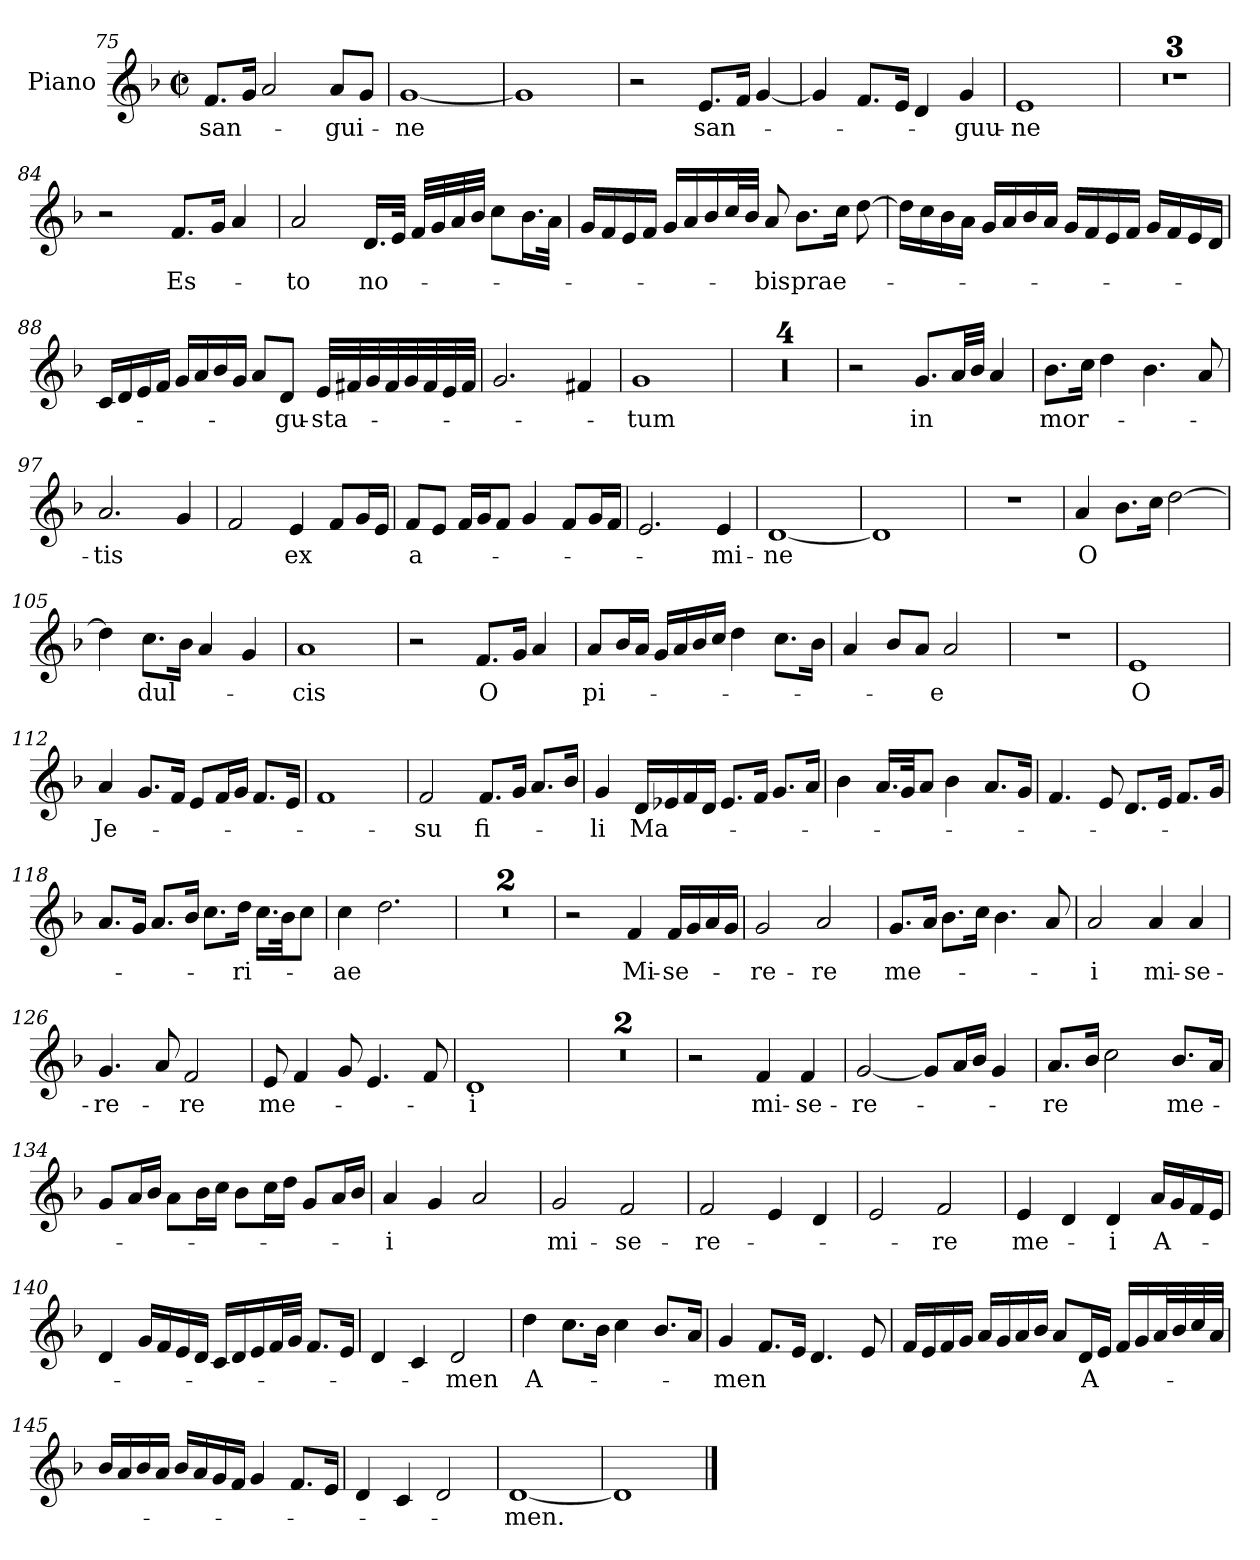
**kern	**text
*part1	*part1
*staff1	*staff1
*I"Piano	*
*I'Pno.	*
*clefG2	*
*k[b-]	*
*M2/2	*
*met(c|)	*
=75	=75
!	!LO:LY:b
8.f/L	san-
16g/Jk	.
2a/	.
!	!LO:LY:b
8a/L	gui-
8g/J	.
=76	=76
!	!LO:LY:b
[1g	ne
!!LO:LB:g=z
=77	=77
1g]	.
=78	=78
2r	.
!	!LO:LY:b
8.e/L	san-
16f/Jk	.
[4g/	.
=79	=79
4g/]	.
8.f/L	.
16e/Jk	.
4d/	.
!	!LO:LY:b
4g/	guu-
=80	=80
!	!LO:LY:b
1e	-ne
=81	=81
1r	.
=82	=82
1r	.
=83	=83
1r	.
=84	=84
2r	.
!	!LO:LY:b
8.f/L	Es-
16g/Jk	.
4a/	.
=85	=85
!	!LO:LY:b
2a/	to
!	!LO:LY:b
16.d/LL	no-
32e/JJk	.
32f/LLL	.
32g/	.
32a/	.
32b-/JJJ	.
8cc\L	.
16.b-\L	.
32a\JJk	.
!!LO:LB:g=z
=86	=86
16g/LL	.
16f/	.
16e/	.
16f/JJ	.
16g/LL	.
16a/	.
16b-/	.
32cc/L	.
32b-/JJJ	.
!	!LO:LY:b
8a/	bis
!	!LO:LY:b
8.b-\L	prae-
16cc\Jk	.
[8dd\	.
=87	=87
16dd\LL]	.
16cc\	.
16b-\	.
16a\JJ	.
16g/LL	.
16a/	.
16b-/	.
16a/JJ	.
16g/LL	.
16f/	.
16e/	.
16f/JJ	.
16g/LL	.
16f/	.
16e/	.
16d/JJ	.
!!LO:LB:g=z
=88	=88
16c/LL	.
16d/	.
16e/	.
16f/JJ	.
16g/LL	.
16a/	.
16b-/	.
16g/JJ	.
8a/L	.
!	!LO:LY:b
8d/J	gu-
!	!LO:LY:b
32e/LLL	-sta-
32f#X/	.
32g/	.
32f#/	.
32g/	.
32f#/	.
32e/	.
32f#/JJJ	.
=89	=89
2.g/	.
4f#X/	.
=90	=90
!	!LO:LY:b
1g	tum
=91	=91
1r	.
=92	=92
1r	.
=93	=93
1r	.
=94	=94
1r	.
=95	=95
2r	.
!	!LO:LY:b
8.g/L	in
32a/LL	.
32b-/JJJ	.
4a/	.
=96	=96
!	!LO:LY:b
8.b-\L	mor-
16cc\Jk	.
4dd\	.
4.b-\	.
8a/	.
!!LO:LB:g=z
=97	=97
!	!LO:LY:b
2.a/	tis
4g/	.
=98	=98
2f/	.
!	!LO:LY:b
4e/	ex
8f/L	.
16g/L	.
16e/JJ	.
=99	=99
!	!LO:LY:b
8f/L	a-
8e/J	.
16f/LL	.
16g/J	.
8f/J	.
4g/	.
8f/L	.
16g/L	.
16f/JJ	.
=100	=100
2.e/	.
!	!LO:LY:b
4e/	mi-
=101	=101
!	!LO:LY:b
[1d	-ne
=102	=102
1d]	.
=103	=103
1r	.
=104	=104
!	!LO:LY:b
4a/	O
8.b-\L	.
16cc\Jk	.
[2dd\	.
=105	=105
4dd\]	.
!	!LO:LY:b
8.cc\L	dul-
16b-\Jk	.
4a/	.
4g/	.
=106	=106
!	!LO:LY:b
1a	cis
!!LO:LB:g=z
=107	=107
2r	.
!	!LO:LY:b
8.f/L	O
16g/Jk	.
4a/	.
=108	=108
!	!LO:LY:b
8a/L	pi-
16b-/L	.
16a/JJ	.
16g/LL	.
16a/	.
16b-/	.
16cc/JJ	.
4dd\	.
8.cc\L	.
16b-\Jk	.
=109	=109
4a/	.
8b-/L	.
8a/J	.
!	!LO:LY:b
2a/	e
=110	=110
1r	.
=111	=111
!	!LO:LY:b
1e	O
=112	=112
!	!LO:LY:b
4a/	Je-
8.g/L	.
16f/Jk	.
8e/L	.
16f/L	.
16g/JJ	.
8.f/L	.
16e/Jk	.
=113	=113
1f	.
=114	=114
!	!LO:LY:b
2f/	su
!	!LO:LY:b
8.f/L	fi-
16g/Jk	.
8.a/L	.
16b-/Jk	.
!!LO:LB:g=z
=115	=115
!	!LO:LY:b
4g/	li
!	!LO:LY:b
16d/LL	Ma-
16e-X/	.
16f/	.
16d/JJ	.
8.e-/L	.
16f/Jk	.
8.g/L	.
16a/Jk	.
=116	=116
4b-\	.
16.a/LL	.
32g/JK	.
8a/J	.
4b-\	.
8.a/L	.
16g/Jk	.
=117	=117
4.f/	.
8e/	.
8.d/L	.
16e/Jk	.
8.f/L	.
16g/Jk	.
=118	=118
8.a/L	.
16g/Jk	.
8.a/L	.
16b-/Jk	.
8.cc\L	.
!	!LO:LY:b
16dd\Jk	ri-
16.cc\LL	.
32b-\JK	.
8cc\J	.
=119	=119
!	!LO:LY:b
4cc\	ae
2.dd\	.
=120	=120
1r	.
=121	=121
1r	.
!!LO:LB:g=z
=122	=122
2r	.
!	!LO:LY:b
4f/	Mi-
!	!LO:LY:b
16f/LL	-se-
16g/	.
16a/	.
16g/JJ	.
=123	=123
!	!LO:LY:b
2g/	re-
!	!LO:LY:b
2a/	-re
=124	=124
!	!LO:LY:b
8.g/L	me-
16a/Jk	.
8.b-\L	.
16cc\Jk	.
4.b-\	.
8a/	.
=125	=125
!	!LO:LY:b
2a/	i
!	!LO:LY:b
4a/	mi-
!	!LO:LY:b
4a/	-se-
=126	=126
!	!LO:LY:b
4.g/	-re-
8a/	.
!	!LO:LY:b
2f/	re
=127	=127
!	!LO:LY:b
8e/	me-
4f/	.
8g/	.
4.e/	.
8f/	.
=128	=128
!	!LO:LY:b
1d	i
=129	=129
1r	.
=130	=130
1r	.
!!LO:LB:g=z
=131	=131
2r	.
!	!LO:LY:b
4f/	mi-
!	!LO:LY:b
4f/	-se-
=132	=132
!	!LO:LY:b
[2g/	-re-
8g/L]	.
16a/L	.
16b-/JJ	.
4g/	.
=133	=133
!	!LO:LY:b
8.a/L	re
16b-/Jk	.
2cc\	.
!	!LO:LY:b
8.b-/L	me-
16a/Jk	.
=134	=134
8g/L	.
16a/L	.
16b-/JJ	.
8a\L	.
16b-\L	.
16cc\JJ	.
8b-\L	.
16cc\L	.
16dd\JJ	.
8g/L	.
16a/L	.
16b-/JJ	.
=135	=135
!	!LO:LY:b
4a/	i
4g/	.
2a/	.
=136	=136
!	!LO:LY:b
2g/	mi-
!	!LO:LY:b
2f/	-se-
=137	=137
!	!LO:LY:b
2f/	-re-
4e/	.
4d/	.
=138	=138
2e/	.
!	!LO:LY:b
2f/	re
!!LO:LB:g=z
=139	=139
!	!LO:LY:b
4e/	me-
4d/	.
!	!LO:LY:b
4d/	i
!	!LO:LY:b
16a/LL	A-
16g/	.
16f/	.
16e/JJ	.
=140	=140
4d/	.
16g/LL	.
16f/	.
16e/	.
16d/JJ	.
16c/LL	.
16d/	.
16e/	.
32f/L	.
32g/JJJ	.
8.f/L	.
16e/Jk	.
=141	=141
4d/	.
4c/	.
!	!LO:LY:b
2d/	men
=142	=142
!	!LO:LY:b
4dd\	A-
8.cc\L	.
16b-\Jk	.
4cc\	.
8.b-/L	.
16a/Jk	.
=143	=143
!	!LO:LY:b
4g/	men
8.f/L	.
16e/Jk	.
4.d/	.
8e/	.
!!LO:PB:g=z
=144	=144
16f/LL	.
16e/	.
16f/	.
16g/JJ	.
16a/LL	.
16g/	.
16a/	.
16b-/JJ	.
8a/L	.
!	!LO:LY:b
16d/L	A-
16e/JJ	.
16f/LL	.
16g/	.
32a/L	.
32b-/	.
32cc/	.
32a/JJJ	.
=145	=145
16b-/LL	.
16a/	.
16b-/	.
16a/JJ	.
16b-/LL	.
16a/	.
16g/	.
16f/JJ	.
4g/	.
8.f/L	.
16e/Jk	.
=146	=146
4d/	.
4c/	.
2d/	.
=147	=147
!	!LO:LY:b
[1d	men.
=148	=148
1d]	.
==	==
*-	*-
